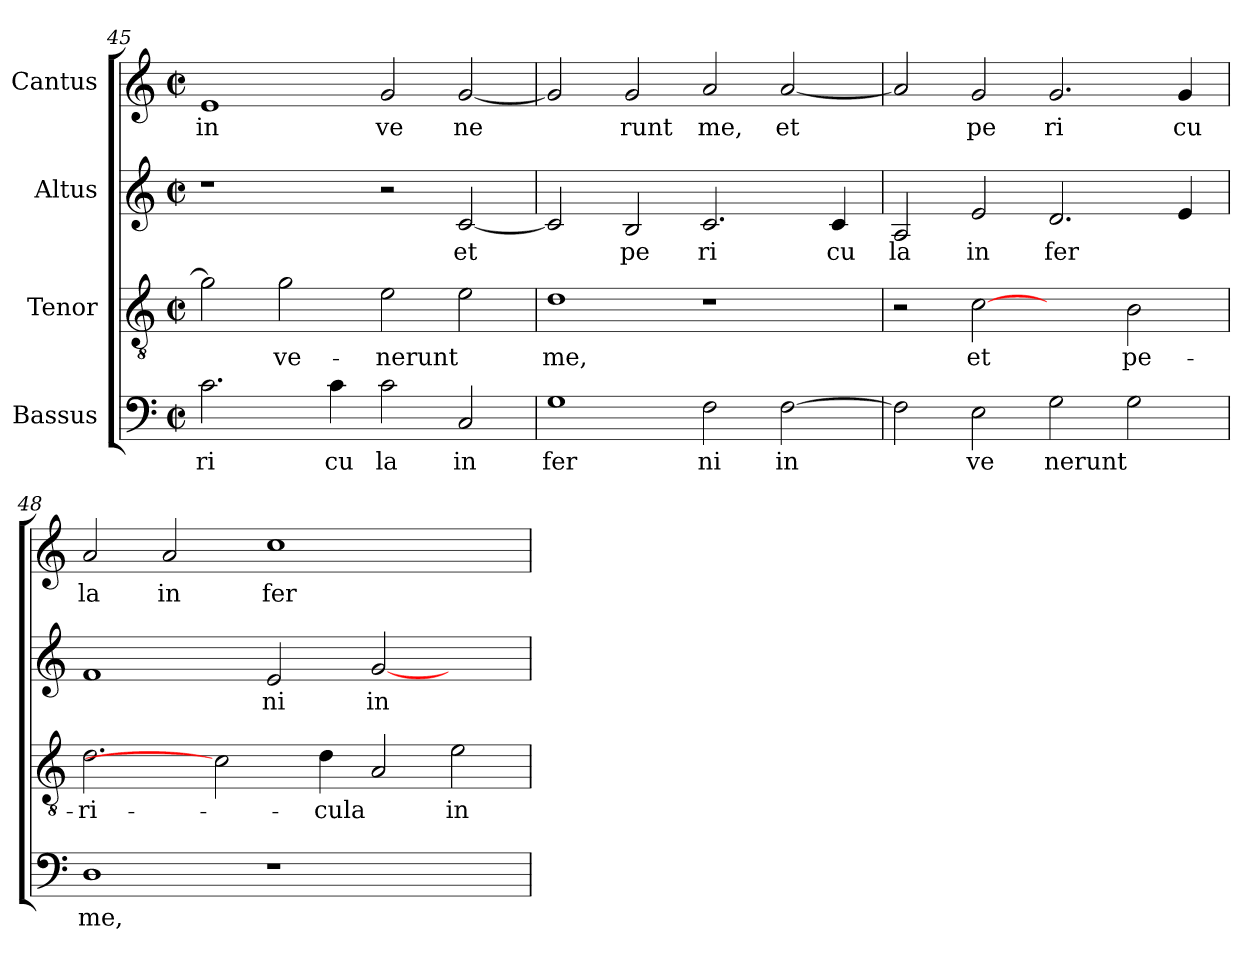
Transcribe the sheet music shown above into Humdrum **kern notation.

**kern	**text	**kern	**text	**kern	**text	**kern	**text
*part4	*part4	*part3	*part3	*part2	*part2	*part1	*part1
*staff4	*staff4	*staff3	*staff3	*staff2	*staff2	*staff1	*staff1
*I"Bassus	*	*I"Tenor	*	*I"Altus	*	*I"Cantus	*
*clefF4	*	*clefGv2	*	*clefG2	*	*clefG2	*
*M2/2	*	*M2/2	*	*M2/2	*	*M2/2	*
*met(c|)	*	*met(c|)	*	*met(c|)	*	*met(c|)	*
=45	=45	=45	=45	=45	=45	=45	=45
!	!LO:LY:b:cj	!	!	!	!	!	!LO:LY:b:cj
2.c\	ri	2g\]	.	1r	.	1e	in
!	!	!	!LO:LY:b:cj	!	!	!	!
.	.	2g\	-ve-	.	.	.	.
!	!LO:LY:b:cj	!	!	!	!	!	!
4c\	cu	.	.	.	.	.	.
!	!LO:LY:b:cj	!	!LO:LY:b	!	!	!	!LO:LY:b:cj
2c\	la	2e\	-nerunt	2r	.	2g/	ve
!	!LO:LY:b:cj	!	!	!	!LO:LY:b:cj	!	!LO:LY:b:cj
2C/	in	2e\	.	[<2c/	et	[<2g/	ne
=46	=46	=46	=46	=46	=46	=46	=46
!	!LO:LY:b:cj	!	!LO:LY:b:cj	!	!	!	!
1G	fer	1d	me,	2c/]	.	2g/]	.
!	!	!	!	!	!LO:LY:b:cj	!	!LO:LY:b:cj
.	.	.	.	2B/	pe	2g/	runt
!	!LO:LY:b:cj	!	!	!	!LO:LY:b:cj	!	!LO:LY:b:cj
2F\	ni	1r	.	2.c/	ri	2a/	me,
!	!LO:LY:b:cj	!	!	!	!	!	!LO:LY:b:cj
[>2F\	in	.	.	.	.	[<2a/	et
!	!	!	!	!	!LO:LY:b:cj	!	!
.	.	.	.	4c/	cu	.	.
=47	=47	=47	=47	=47	=47	=47	=47
!	!	!	!	!	!LO:LY:b:cj	!	!
2F\]	.	2r	.	2A/	la	2a/]	.
!	!LO:LY:b:cj	!	!LO:LY:b:cj	!	!LO:LY:b:cj	!	!LO:LY:b:cj
2E\	ve	[2c	et	2e/	in	2g/	pe
!	!LO:LY:b	!	!	!	!LO:LY:b	!	!LO:LY:b:cj
2G\	nerunt	2ryy	.	2.d/	fer	2.g/	ri
!	!	!	!LO:LY:b:cj	!	!	!	!
2G\	.	2B\	pe-	.	.	.	.
!	!	!	!	!	!	!	!LO:LY:b:cj
.	.	.	.	4e/	.	4g/	cu
=48	=48	=48	=48	=48	=48	=48	=48
!	!LO:LY:b:cj	!	!LO:LY:b:cj	!	!	!	!LO:LY:b:cj
1D	me,	2.d\	-ri-	1f	.	2a/	la
!	!	!	!	!	!	!	!LO:LY:b:cj
.	.	.	.	.	.	2a/	in
.	.	2c]	.	.	.	.	.
!	!	!	!	!	!LO:LY:b:cj	!	!LO:LY:b:cj
1r	.	.	.	2e/	ni	1cc	fer
!	!	!	!LO:LY:b:cj	!	!	!	!
.	.	4d\	-cula	.	.	.	.
!	!	!	!	!	!LO:LY:b:cj	!	!
.	.	2A/	.	[>2g/	in	.	.
!	!	!	!LO:LY:b:cj	!	!	!	!
2ryy	.	2e\	in-	2ryy	.	2ryy	.
=	=	=	=	=	=	=	=
*-	*-	*-	*-	*-	*-	*-	*-
